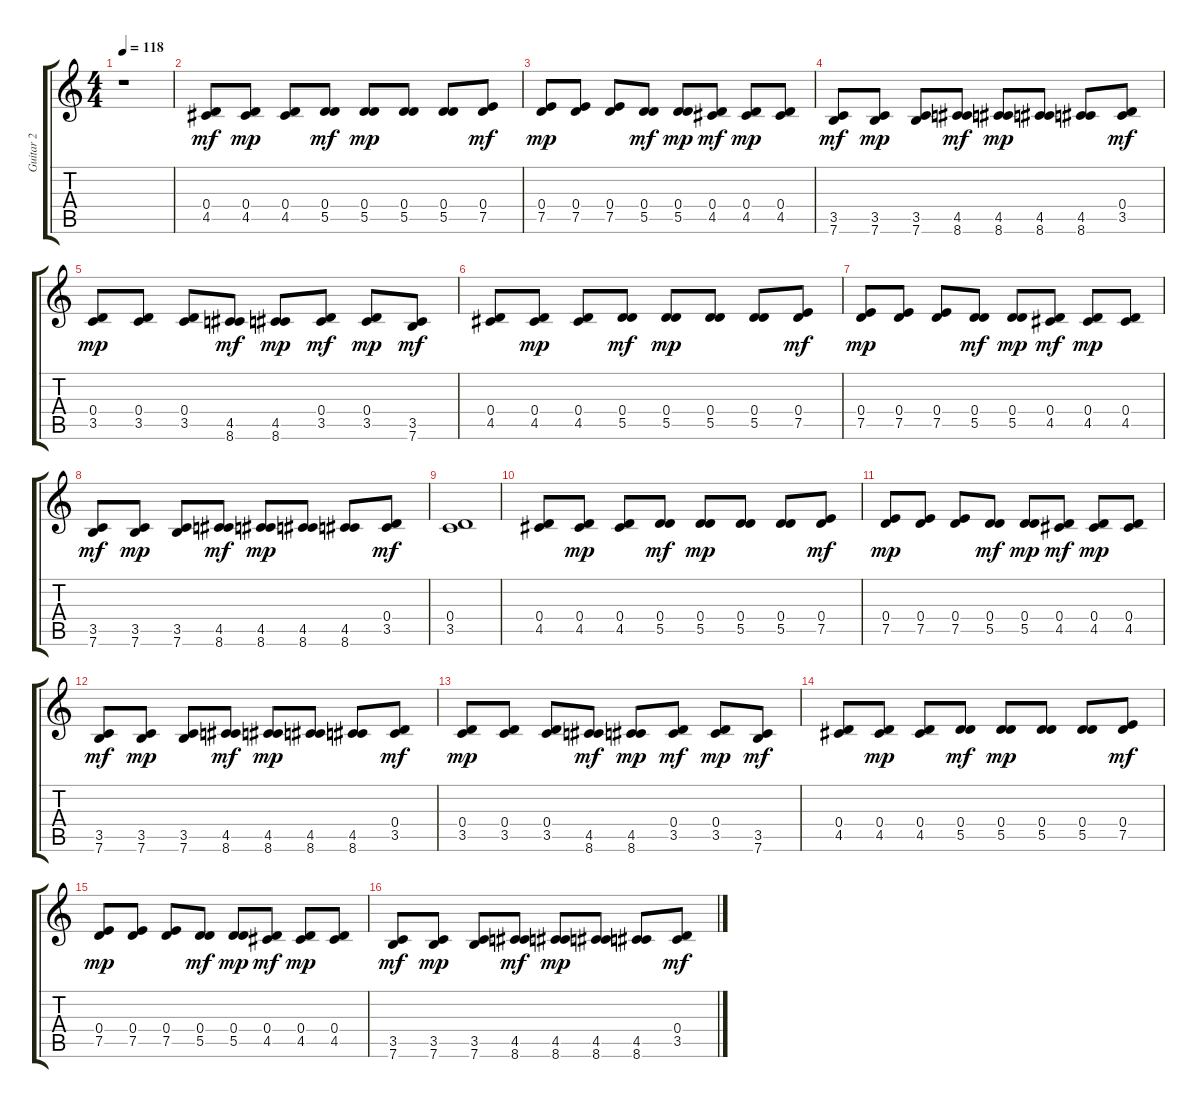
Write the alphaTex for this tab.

\track ("Guitar 2" "Guitar 2") {instrument acousticguitarnylon}
\staff {score tabs}
\tuning (E4 B3 G3 D3 A2 E2) {hide}
\ts (4 4)
\tempo 118
\clef g2
\ks c
r.1{dy mf instrument acousticguitarnylon} |
(0.4 4.5).8 (0.4 4.5).8{dy mp} (0.4 4.5).8 (0.4 5.5).8{dy mf} (0.4 5.5).8{dy mp} (0.4 5.5).8 (0.4 5.5).8 (0.4 7.5).8{dy mf} |
(0.4 7.5).8{dy mp} (0.4 7.5).8 (0.4 7.5).8 (0.4 5.5).8{dy mf} (0.4 5.5).8{dy mp} (0.4 4.5).8{dy mf} (0.4 4.5).8{dy mp} (0.4 4.5).8 |
(3.5 7.6).8{dy mf} (3.5 7.6).8{dy mp} (3.5 7.6).8 (4.5 8.6).8{dy mf} (4.5 8.6).8{dy mp} (4.5 8.6).8 (4.5 8.6).8 (0.4 3.5).8{dy mf} |
(0.4 3.5).8{dy mp} (0.4 3.5).8 (0.4 3.5).8 (4.5 8.6).8{dy mf} (4.5 8.6).8{dy mp} (0.4 3.5).8{dy mf} (0.4 3.5).8{dy mp} (3.5 7.6).8{dy mf} |
(0.4 4.5).8 (0.4 4.5).8{dy mp} (0.4 4.5).8 (0.4 5.5).8{dy mf} (0.4 5.5).8{dy mp} (0.4 5.5).8 (0.4 5.5).8 (0.4 7.5).8{dy mf} |
(0.4 7.5).8{dy mp} (0.4 7.5).8 (0.4 7.5).8 (0.4 5.5).8{dy mf} (0.4 5.5).8{dy mp} (0.4 4.5).8{dy mf} (0.4 4.5).8{dy mp} (0.4 4.5).8 |
(3.5 7.6).8{dy mf} (3.5 7.6).8{dy mp} (3.5 7.6).8 (4.5 8.6).8{dy mf} (4.5 8.6).8{dy mp} (4.5 8.6).8 (4.5 8.6).8 (0.4 3.5).8{dy mf} |
(0.4 3.5).1 |
(0.4 4.5).8 (0.4 4.5).8{dy mp} (0.4 4.5).8 (0.4 5.5).8{dy mf} (0.4 5.5).8{dy mp} (0.4 5.5).8 (0.4 5.5).8 (0.4 7.5).8{dy mf} |
(0.4 7.5).8{dy mp} (0.4 7.5).8 (0.4 7.5).8 (0.4 5.5).8{dy mf} (0.4 5.5).8{dy mp} (0.4 4.5).8{dy mf} (0.4 4.5).8{dy mp} (0.4 4.5).8 |
(3.5 7.6).8{dy mf} (3.5 7.6).8{dy mp} (3.5 7.6).8 (4.5 8.6).8{dy mf} (4.5 8.6).8{dy mp} (4.5 8.6).8 (4.5 8.6).8 (0.4 3.5).8{dy mf} |
(0.4 3.5).8{dy mp} (0.4 3.5).8 (0.4 3.5).8 (4.5 8.6).8{dy mf} (4.5 8.6).8{dy mp} (0.4 3.5).8{dy mf} (0.4 3.5).8{dy mp} (3.5 7.6).8{dy mf} |
(0.4 4.5).8 (0.4 4.5).8{dy mp} (0.4 4.5).8 (0.4 5.5).8{dy mf} (0.4 5.5).8{dy mp} (0.4 5.5).8 (0.4 5.5).8 (0.4 7.5).8{dy mf} |
(0.4 7.5).8{dy mp} (0.4 7.5).8 (0.4 7.5).8 (0.4 5.5).8{dy mf} (0.4 5.5).8{dy mp} (0.4 4.5).8{dy mf} (0.4 4.5).8{dy mp} (0.4 4.5).8 |
(3.5 7.6).8{dy mf} (3.5 7.6).8{dy mp} (3.5 7.6).8 (4.5 8.6).8{dy mf} (4.5 8.6).8{dy mp} (4.5 8.6).8 (4.5 8.6).8 (0.4 3.5).8{dy mf}
